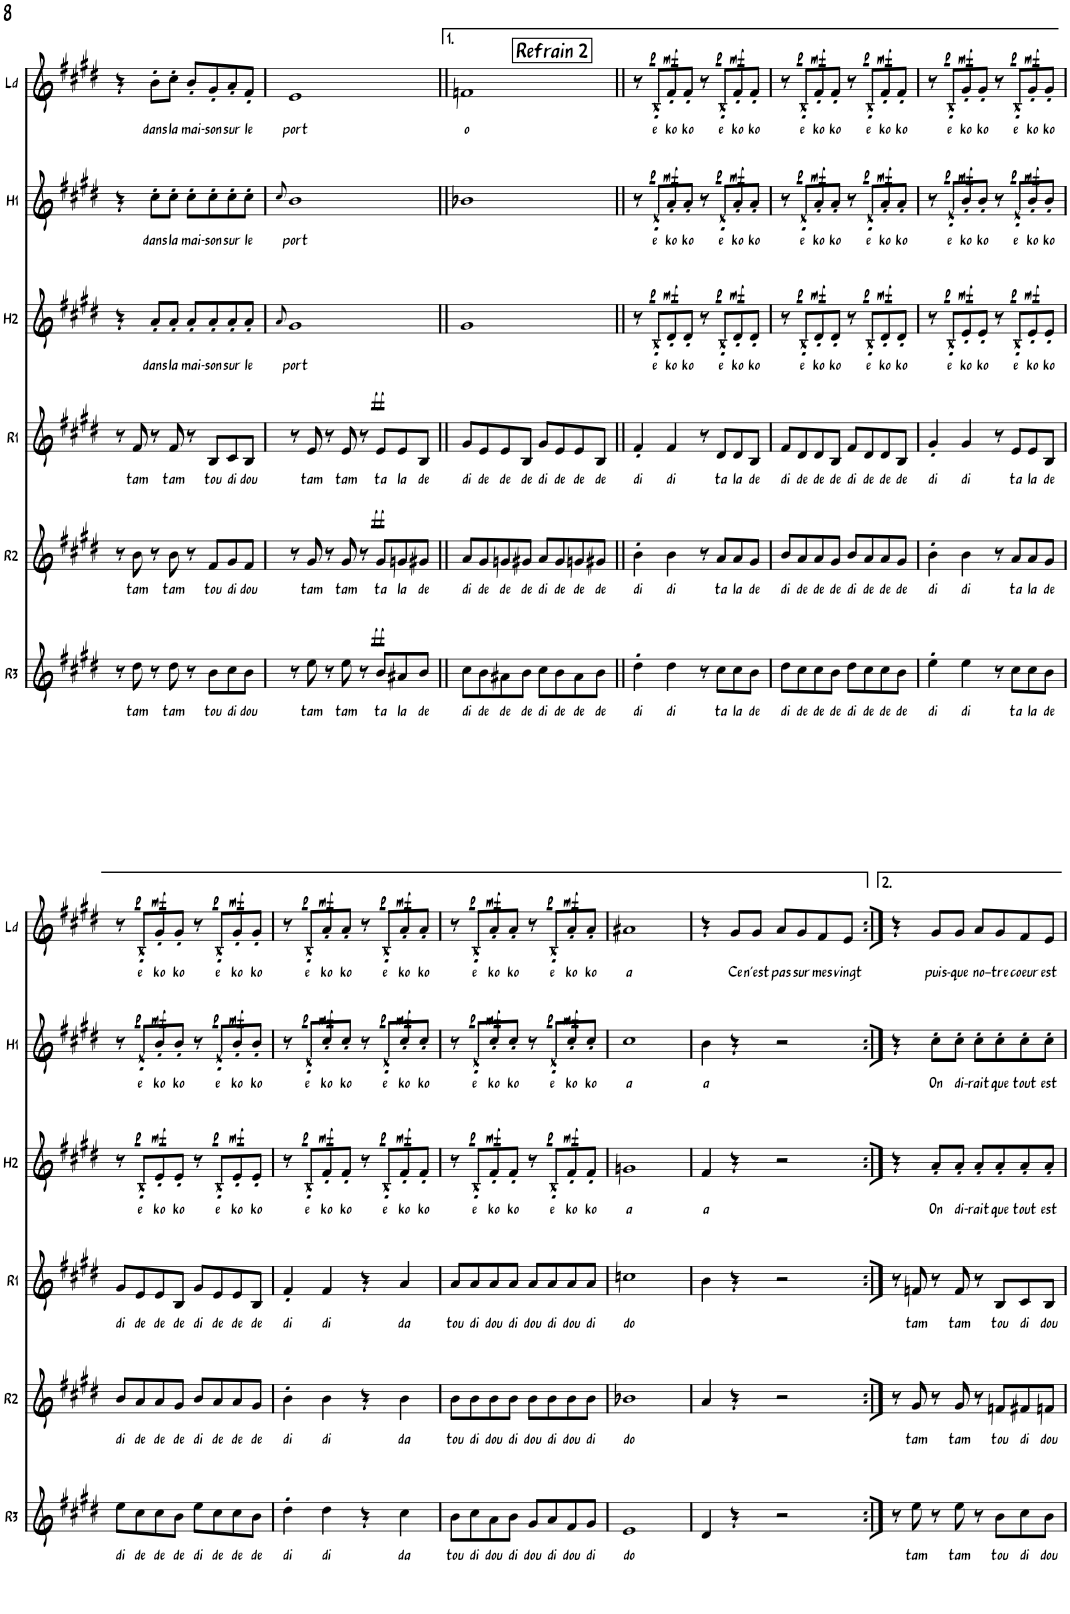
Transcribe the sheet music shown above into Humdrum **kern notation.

**kern	**kern	**text	**dynam	**kern	**text	**dynam	**kern	**text	**dynam	**kern	**text	**dynam	**kern	**text	**dynam	**kern	**text	**dynam
*part7	*part6	*part6	*part6	*part5	*part5	*part5	*part4	*part4	*part4	*part3	*part3	*part3	*part2	*part2	*part2	*part1	*part1	*part1
*staff7	*staff6	*staff6	*staff6	*staff5	*staff5	*staff5	*staff4	*staff4	*staff4	*staff3	*staff3	*staff3	*staff2	*staff2	*staff2	*staff1	*staff1	*staff1
*I"Basse	*I"Rythm3	*	*	*I"Rythm2	*	*	*I"Rythm1	*	*	*I"Harmo2	*	*	*I"Harmo1	*	*	*I"Lead	*	*
*I'Bs	*I'R3	*	*	*I'R2	*	*	*I'R1	*	*	*I'H2	*	*	*I'H1	*	*	*I'Ld	*	*
!!LO:PB:g=z
*clefF4	*clefG2	*	*	*clefG2	*	*	*clefG2	*	*	*clefG2	*	*	*clefG2	*	*	*clefG2	*	*
*Trd7c12	*	*	*	*	*	*	*	*	*	*	*	*	*	*	*	*	*	*
*k[f#c#g#d#]	*k[f#c#g#d#]	*	*	*k[f#c#g#d#]	*	*	*k[f#c#g#d#]	*	*	*k[f#c#g#d#]	*	*	*k[f#c#g#d#]	*	*	*k[f#c#g#d#]	*	*
*M4/4	*M4/4	*	*	*M4/4	*	*	*M4/4	*	*	*M4/4	*	*	*M4/4	*	*	*M4/4	*	*
=80	=80	=80	=80	=80	=80	=80	=80	=80	=80	=80	=80	=80	=80	=80	=80	=80	=80	=80
4BB	8r	.	.	8r	.	.	8r	.	.	4r	.	.	4r	.	.	4r	.	.
!	!	!LO:LY:b	!	!	!LO:LY:b	!	!	!LO:LY:b	!	!	!	!	!	!	!	!	!	!
.	8dd#\	tam	.	8b\	tam	.	8f#/	tam	.	.	.	.	.	.	.	.	.	.
!	!	!	!	!	!	!	!	!	!	!	!LO:LY:b	!	!	!LO:LY:b	!	!	!LO:LY:b	!
8r	8r	.	.	8r	.	.	8r	.	.	8a'/L	dans	.	8cc#'\L	dans	.	8b'\L	dans	.
!	!	!LO:LY:b	!	!	!LO:LY:b	!	!	!LO:LY:b	!	!	!LO:LY:b	!	!	!LO:LY:b	!	!	!LO:LY:b	!
8BB	8dd#\	tam	.	8b\	tam	.	8f#/	tam	.	8a'/J	la	.	8cc#'\J	la	.	8cc#'\J	la	.
!	!	!	!	!	!	!	!	!	!	!	!LO:LY:b	!	!	!LO:LY:b	!	!	!LO:LY:b	!
8r	8r	.	.	8r	.	.	8r	.	.	8a'/L	mai-	.	8cc#'\L	mai-	.	8b'/L	mai-	.
!	!	!LO:LY:b	!	!	!LO:LY:b	!	!	!LO:LY:b	!	!	!LO:LY:b	!	!	!LO:LY:b	!	!	!LO:LY:b	!
8BB	8b\L	tou	.	8f#/L	tou	.	8B/L	tou	.	8a'/	-son	.	8cc#'\	-son	.	8g#'/	-son	.
!	!	!LO:LY:b	!	!	!LO:LY:b	!	!	!LO:LY:b	!	!	!LO:LY:b	!	!	!LO:LY:b	!	!	!LO:LY:b	!
4r	8cc#\	di	.	8g#/	di	.	8c#/	di	.	8a'/	sur	.	8cc#'\	sur	.	8a'/	sur	.
!	!	!LO:LY:b	!	!	!LO:LY:b	!	!	!LO:LY:b	!	!	!LO:LY:b	!	!	!LO:LY:b	!	!	!LO:LY:b	!
.	8b\J	dou	.	8f#/J	dou	.	8B/J	dou	.	8a'/J	le	.	8cc#'\J	le	.	8f#'/J	le	.
=81	=81	=81	=81	=81	=81	=81	=81	=81	=81	=81	=81	=81	=81	=81	=81	=81	=81	=81
.	.	.	.	.	.	.	.	.	.	8qa/	.	.	8qcc#/	.	.	.	.	.
!	!	!	!	!	!	!	!	!	!	!	!LO:LY:b	!	!	!LO:LY:b	!	!	!LO:LY:b	!
4E	8r	.	.	8r	.	.	8r	.	.	1g#	port	.	1b	port	.	1e	port	.
!	!	!LO:LY:b	!	!	!LO:LY:b	!	!	!LO:LY:b	!	!	!	!	!	!	!	!	!	!
.	8ee\	tam	.	8g#/	tam	.	8e/	tam	.	.	.	.	.	.	.	.	.	.
8r	8r	.	.	8r	.	.	8r	.	.	.	.	.	.	.	.	.	.	.
!	!	!LO:LY:b	!	!	!LO:LY:b	!	!	!LO:LY:b	!	!	!	!	!	!	!	!	!	!
8E	8ee\	tam	.	8g#/	tam	.	8e/	tam	.	.	.	.	.	.	.	.	.	.
4E	8r	.	.	8r	.	.	8r	.	.	.	.	.	.	.	.	.	.	.
!	!	!LO:LY:b	!LO:DY:a	!	!LO:LY:b	!LO:DY:a	!	!LO:LY:b	!LO:DY:a	!	!	!	!	!	!	!	!	!
.	8b/L	ta	ff	8g#/L	ta	ff	8e/L	ta	ff	.	.	.	.	.	.	.	.	.
!	!	!LO:LY:b	!	!	!LO:LY:b	!	!	!LO:LY:b	!	!	!	!	!	!	!	!	!	!
4r	8a#X/	la	.	8gn/	la	.	8e/	la	.	.	.	.	.	.	.	.	.	.
!	!	!LO:LY:b	!	!	!LO:LY:b	!	!	!LO:LY:b	!	!	!	!	!	!	!	!	!	!
.	8b/J	de	.	8g#X/J	de	.	8B/J	de	.	.	.	.	.	.	.	.	.	.
!!LO:REH:place=s1:a:B:rj:fs=14:t=Refrain 2
=82||	=82||	=82||	=82||	=82||	=82||	=82||	=82||	=82||	=82||	=82||	=82||	=82||	=82||	=82||	=82||	=82||	=82||	=82||
!	!	!LO:LY:b	!	!	!LO:LY:b	!	!	!LO:LY:b	!	!	!	!	!	!	!	!	!LO:LY:b	!
4Fn	8cc#\L	di	.	8a/L	di	.	8g#/L	di	.	1g#	.	.	1b-X	.	.	1fn	o	.
!	!	!LO:LY:b	!	!	!LO:LY:b	!	!	!LO:LY:b	!	!	!	!	!	!	!	!	!	!
.	8b\	de	.	8g#/	de	.	8e/	de	.	.	.	.	.	.	.	.	.	.
!	!	!LO:LY:b	!	!	!LO:LY:b	!	!	!LO:LY:b	!	!	!	!	!	!	!	!	!	!
8r	8a#X\	de	.	8gn/	de	.	8e/	de	.	.	.	.	.	.	.	.	.	.
!	!	!LO:LY:b	!	!	!LO:LY:b	!	!	!LO:LY:b	!	!	!	!	!	!	!	!	!	!
8F	8b\J	de	.	8g#X/J	de	.	8B/J	de	.	.	.	.	.	.	.	.	.	.
!	!	!LO:LY:b	!	!	!LO:LY:b	!	!	!LO:LY:b	!	!	!	!	!	!	!	!	!	!
8r	8cc#\L	di	.	8a/L	di	.	8g#/L	di	.	.	.	.	.	.	.	.	.	.
!	!	!LO:LY:b	!	!	!LO:LY:b	!	!	!LO:LY:b	!	!	!	!	!	!	!	!	!	!
4F	8b\	de	.	8g#/	de	.	8e/	de	.	.	.	.	.	.	.	.	.	.
!	!	!LO:LY:b	!	!	!LO:LY:b	!	!	!LO:LY:b	!	!	!	!	!	!	!	!	!	!
.	8a#\	de	.	8gn/	de	.	8e/	de	.	.	.	.	.	.	.	.	.	.
!	!	!LO:LY:b	!	!	!LO:LY:b	!	!	!LO:LY:b	!	!	!	!	!	!	!	!	!	!
8r	8b\J	de	.	8g#X/J	de	.	8B/J	de	.	.	.	.	.	.	.	.	.	.
=83||	=83||	=83||	=83||	=83||	=83||	=83||	=83||	=83||	=83||	=83||	=83||	=83||	=83||	=83||	=83||	=83||	=83||	=83||
!	!	!LO:LY:b	!	!	!LO:LY:b	!	!	!LO:LY:b	!	!	!	!	!	!	!	!	!	!
4BB	4dd#'\	di	.	4b'\	di	.	4f#'/	di	.	8r	.	.	8r	.	.	8r	.	.
!	!	!	!	!	!	!	!	!	!	!	!LO:LY:b	!LO:DY:a	!	!LO:LY:b	!LO:DY:a	!	!LO:LY:b	!LO:DY:a
.	.	.	.	.	.	.	.	.	.	8B'/L	e	p	8d#'/L	e	p	8B'/L	e	p
!	!	!LO:LY:b	!	!	!LO:LY:b	!	!	!LO:LY:b	!	!	!LO:LY:b	!LO:DY:a	!	!LO:LY:b	!LO:DY:a	!	!LO:LY:b	!LO:DY:a
8r	4dd#\	di	.	4b\	di	.	4f#/	di	.	8d#'/	ko	mf	8a'/	ko	mf	8f#'/	ko	mf
!	!	!	!	!	!	!	!	!	!	!	!LO:LY:b	!	!	!LO:LY:b	!	!	!LO:LY:b	!
8BB	.	.	.	.	.	.	.	.	.	8d#'/J	ko	.	8a'/J	ko	.	8f#'/J	ko	.
4BB	8r	.	.	8r	.	.	8r	.	.	8r	.	.	8r	.	.	8r	.	.
!	!	!LO:LY:b	!	!	!LO:LY:b	!	!	!LO:LY:b	!	!	!LO:LY:b	!LO:DY:a	!	!LO:LY:b	!LO:DY:a	!	!LO:LY:b	!LO:DY:a
.	8cc#\L	ta	.	8a/L	ta	.	8d#/L	ta	.	8B'/L	e	p	8d#'/L	e	p	8B'/L	e	p
!	!	!LO:LY:b	!	!	!LO:LY:b	!	!	!LO:LY:b	!	!	!LO:LY:b	!LO:DY:a	!	!LO:LY:b	!LO:DY:a	!	!LO:LY:b	!LO:DY:a
4r	8cc#\	la	.	8a/	la	.	8d#/	la	.	8d#'/	ko	mf	8a'/	ko	mf	8f#'/	ko	mf
!	!	!LO:LY:b	!	!	!LO:LY:b	!	!	!LO:LY:b	!	!	!LO:LY:b	!	!	!LO:LY:b	!	!	!LO:LY:b	!
.	8b\J	de	.	8g#/J	de	.	8B/J	de	.	8d#'/J	ko	.	8a'/J	ko	.	8f#'/J	ko	.
=84	=84	=84	=84	=84	=84	=84	=84	=84	=84	=84	=84	=84	=84	=84	=84	=84	=84	=84
!	!	!LO:LY:b	!	!	!LO:LY:b	!	!	!LO:LY:b	!	!	!	!	!	!	!	!	!	!
4BB	8dd#\L	di	.	8b/L	di	.	8f#/L	di	.	8r	.	.	8r	.	.	8r	.	.
!	!	!LO:LY:b	!	!	!LO:LY:b	!	!	!LO:LY:b	!	!	!LO:LY:b	!LO:DY:a	!	!LO:LY:b	!LO:DY:a	!	!LO:LY:b	!LO:DY:a
.	8cc#\	de	.	8a/	de	.	8d#/	de	.	8B'/L	e	p	8d#'/L	e	p	8B'/L	e	p
!	!	!LO:LY:b	!	!	!LO:LY:b	!	!	!LO:LY:b	!	!	!LO:LY:b	!LO:DY:a	!	!LO:LY:b	!LO:DY:a	!	!LO:LY:b	!LO:DY:a
8r	8cc#\	de	.	8a/	de	.	8d#/	de	.	8d#'/	ko	mf	8a'/	ko	mf	8f#'/	ko	mf
!	!	!LO:LY:b	!	!	!LO:LY:b	!	!	!LO:LY:b	!	!	!LO:LY:b	!	!	!LO:LY:b	!	!	!LO:LY:b	!
8BB	8b\J	de	.	8g#/J	de	.	8B/J	de	.	8d#'/J	ko	.	8a'/J	ko	.	8f#'/J	ko	.
!	!	!LO:LY:b	!	!	!LO:LY:b	!	!	!LO:LY:b	!	!	!	!	!	!	!	!	!	!
8r	8dd#\L	di	.	8b/L	di	.	8f#/L	di	.	8r	.	.	8r	.	.	8r	.	.
!	!	!LO:LY:b	!	!	!LO:LY:b	!	!	!LO:LY:b	!	!	!LO:LY:b	!LO:DY:a	!	!LO:LY:b	!LO:DY:a	!	!LO:LY:b	!LO:DY:a
4BB	8cc#\	de	.	8a/	de	.	8d#/	de	.	8B'/L	e	p	8d#'/L	e	p	8B'/L	e	p
!	!	!LO:LY:b	!	!	!LO:LY:b	!	!	!LO:LY:b	!	!	!LO:LY:b	!LO:DY:a	!	!LO:LY:b	!LO:DY:a	!	!LO:LY:b	!LO:DY:a
.	8cc#\	de	.	8a/	de	.	8d#/	de	.	8d#'/	ko	mf	8a'/	ko	mf	8f#'/	ko	mf
!	!	!LO:LY:b	!	!	!LO:LY:b	!	!	!LO:LY:b	!	!	!LO:LY:b	!	!	!LO:LY:b	!	!	!LO:LY:b	!
8r	8b\J	de	.	8g#/J	de	.	8B/J	de	.	8d#'/J	ko	.	8a'/J	ko	.	8f#'/J	ko	.
=85	=85	=85	=85	=85	=85	=85	=85	=85	=85	=85	=85	=85	=85	=85	=85	=85	=85	=85
!	!	!LO:LY:b	!	!	!LO:LY:b	!	!	!LO:LY:b	!	!	!	!	!	!	!	!	!	!
4E	4ee'\	di	.	4b'\	di	.	4g#'/	di	.	8r	.	.	8r	.	.	8r	.	.
!	!	!	!	!	!	!	!	!	!	!	!LO:LY:b	!LO:DY:a	!	!LO:LY:b	!LO:DY:a	!	!LO:LY:b	!LO:DY:a
.	.	.	.	.	.	.	.	.	.	8B'/L	e	p	8e'/L	e	p	8B'/L	e	p
!	!	!LO:LY:b	!	!	!LO:LY:b	!	!	!LO:LY:b	!	!	!LO:LY:b	!LO:DY:a	!	!LO:LY:b	!LO:DY:a	!	!LO:LY:b	!LO:DY:a
8r	4ee\	di	.	4b\	di	.	4g#/	di	.	8e'/	ko	mf	8b'/	ko	mf	8g#'/	ko	mf
!	!	!	!	!	!	!	!	!	!	!	!LO:LY:b	!	!	!LO:LY:b	!	!	!LO:LY:b	!
8E	.	.	.	.	.	.	.	.	.	8e'/J	ko	.	8b'/J	ko	.	8g#'/J	ko	.
4E	8r	.	.	8r	.	.	8r	.	.	8r	.	.	8r	.	.	8r	.	.
!	!	!LO:LY:b	!	!	!LO:LY:b	!	!	!LO:LY:b	!	!	!LO:LY:b	!LO:DY:a	!	!LO:LY:b	!LO:DY:a	!	!LO:LY:b	!LO:DY:a
.	8cc#\L	ta	.	8a/L	ta	.	8e/L	ta	.	8B'/L	e	p	8e'/L	e	p	8B'/L	e	p
!	!	!LO:LY:b	!	!	!LO:LY:b	!	!	!LO:LY:b	!	!	!LO:LY:b	!LO:DY:a	!	!LO:LY:b	!LO:DY:a	!	!LO:LY:b	!LO:DY:a
4r	8cc#\	la	.	8a/	la	.	8e/	la	.	8e'/	ko	mf	8b'/	ko	mf	8g#'/	ko	mf
!	!	!LO:LY:b	!	!	!LO:LY:b	!	!	!LO:LY:b	!	!	!LO:LY:b	!	!	!LO:LY:b	!	!	!LO:LY:b	!
.	8b\J	de	.	8g#/J	de	.	8B/J	de	.	8e'/J	ko	.	8b'/J	ko	.	8g#'/J	ko	.
!!LO:LB:g=z
=86	=86	=86	=86	=86	=86	=86	=86	=86	=86	=86	=86	=86	=86	=86	=86	=86	=86	=86
!	!	!LO:LY:b	!	!	!LO:LY:b	!	!	!LO:LY:b	!	!	!	!	!	!	!	!	!	!
4E	8ee\L	di	.	8b/L	di	.	8g#/L	di	.	8r	.	.	8r	.	.	8r	.	.
!	!	!LO:LY:b	!	!	!LO:LY:b	!	!	!LO:LY:b	!	!	!LO:LY:b	!LO:DY:a	!	!LO:LY:b	!LO:DY:a	!	!LO:LY:b	!LO:DY:a
.	8cc#\	de	.	8a/	de	.	8e/	de	.	8B'/L	e	p	8e'/L	e	p	8B'/L	e	p
!	!	!LO:LY:b	!	!	!LO:LY:b	!	!	!LO:LY:b	!	!	!LO:LY:b	!LO:DY:a	!	!LO:LY:b	!LO:DY:a	!	!LO:LY:b	!LO:DY:a
8r	8cc#\	de	.	8a/	de	.	8e/	de	.	8e'/	ko	mf	8b'/	ko	mf	8g#'/	ko	mf
!	!	!LO:LY:b	!	!	!LO:LY:b	!	!	!LO:LY:b	!	!	!LO:LY:b	!	!	!LO:LY:b	!	!	!LO:LY:b	!
8E	8b\J	de	.	8g#/J	de	.	8B/J	de	.	8e'/J	ko	.	8b'/J	ko	.	8g#'/J	ko	.
!	!	!LO:LY:b	!	!	!LO:LY:b	!	!	!LO:LY:b	!	!	!	!	!	!	!	!	!	!
8r	8ee\L	di	.	8b/L	di	.	8g#/L	di	.	8r	.	.	8r	.	.	8r	.	.
!	!	!LO:LY:b	!	!	!LO:LY:b	!	!	!LO:LY:b	!	!	!LO:LY:b	!LO:DY:a	!	!LO:LY:b	!LO:DY:a	!	!LO:LY:b	!LO:DY:a
4E	8cc#\	de	.	8a/	de	.	8e/	de	.	8B'/L	e	p	8e'/L	e	p	8B'/L	e	p
!	!	!LO:LY:b	!	!	!LO:LY:b	!	!	!LO:LY:b	!	!	!LO:LY:b	!LO:DY:a	!	!LO:LY:b	!LO:DY:a	!	!LO:LY:b	!LO:DY:a
.	8cc#\	de	.	8a/	de	.	8e/	de	.	8e'/	ko	mf	8b'/	ko	mf	8g#'/	ko	mf
!	!	!LO:LY:b	!	!	!LO:LY:b	!	!	!LO:LY:b	!	!	!LO:LY:b	!	!	!LO:LY:b	!	!	!LO:LY:b	!
8r	8b\J	de	.	8g#/J	de	.	8B/J	de	.	8e'/J	ko	.	8b'/J	ko	.	8g#'/J	ko	.
=87	=87	=87	=87	=87	=87	=87	=87	=87	=87	=87	=87	=87	=87	=87	=87	=87	=87	=87
!	!	!LO:LY:b	!	!	!LO:LY:b	!	!	!LO:LY:b	!	!	!	!	!	!	!	!	!	!
4BB	4dd#'\	di	.	4b'\	di	.	4f#'/	di	.	8r	.	.	8r	.	.	8r	.	.
!	!	!	!	!	!	!	!	!	!	!	!LO:LY:b	!LO:DY:a	!	!LO:LY:b	!LO:DY:a	!	!LO:LY:b	!LO:DY:a
.	.	.	.	.	.	.	.	.	.	8B'/L	e	p	8d#'/L	e	p	8B'/L	e	p
!	!	!LO:LY:b	!	!	!LO:LY:b	!	!	!LO:LY:b	!	!	!LO:LY:b	!LO:DY:a	!	!LO:LY:b	!LO:DY:a	!	!LO:LY:b	!LO:DY:a
8r	4dd#\	di	.	4b\	di	.	4f#/	di	.	8f#'/	ko	mf	8cc#'/	ko	mf	8a'/	ko	mf
!	!	!	!	!	!	!	!	!	!	!	!LO:LY:b	!	!	!LO:LY:b	!	!	!LO:LY:b	!
8BB	.	.	.	.	.	.	.	.	.	8f#'/J	ko	.	8cc#'/J	ko	.	8a'/J	ko	.
4BB	4r	.	.	4r	.	.	4r	.	.	8r	.	.	8r	.	.	8r	.	.
!	!	!	!	!	!	!	!	!	!	!	!LO:LY:b	!LO:DY:a	!	!LO:LY:b	!LO:DY:a	!	!LO:LY:b	!LO:DY:a
.	.	.	.	.	.	.	.	.	.	8B'/L	e	p	8d#'/L	e	p	8B'/L	e	p
!	!	!LO:LY:b	!	!	!LO:LY:b	!	!	!LO:LY:b	!	!	!LO:LY:b	!LO:DY:a	!	!LO:LY:b	!LO:DY:a	!	!LO:LY:b	!LO:DY:a
4r	4cc#\	da	.	4b\	da	.	4a/	da	.	8f#'/	ko	mf	8cc#'/	ko	mf	8a'/	ko	mf
!	!	!	!	!	!	!	!	!	!	!	!LO:LY:b	!	!	!LO:LY:b	!	!	!LO:LY:b	!
.	.	.	.	.	.	.	.	.	.	8f#'/J	ko	.	8cc#'/J	ko	.	8a'/J	ko	.
=88	=88	=88	=88	=88	=88	=88	=88	=88	=88	=88	=88	=88	=88	=88	=88	=88	=88	=88
!	!	!LO:LY:b	!	!	!LO:LY:b	!	!	!LO:LY:b	!	!	!	!	!	!	!	!	!	!
4BB	8b\L	tou	.	8b\L	tou	.	8a/L	tou	.	8r	.	.	8r	.	.	8r	.	.
!	!	!LO:LY:b	!	!	!LO:LY:b	!	!	!LO:LY:b	!	!	!LO:LY:b	!LO:DY:a	!	!LO:LY:b	!LO:DY:a	!	!LO:LY:b	!LO:DY:a
.	8cc#\	di	.	8b\	di	.	8a/	di	.	8B'/L	e	p	8d#'/L	e	p	8B'/L	e	p
!	!	!LO:LY:b	!	!	!LO:LY:b	!	!	!LO:LY:b	!	!	!LO:LY:b	!LO:DY:a	!	!LO:LY:b	!LO:DY:a	!	!LO:LY:b	!LO:DY:a
8r	8a\	dou	.	8b\	dou	.	8a/	dou	.	8f#'/	ko	mf	8cc#'/	ko	mf	8a'/	ko	mf
!	!	!LO:LY:b	!	!	!LO:LY:b	!	!	!LO:LY:b	!	!	!LO:LY:b	!	!	!LO:LY:b	!	!	!LO:LY:b	!
8BB	8b\J	di	.	8b\J	di	.	8a/J	di	.	8f#'/J	ko	.	8cc#'/J	ko	.	8a'/J	ko	.
!	!	!LO:LY:b	!	!	!LO:LY:b	!	!	!LO:LY:b	!	!	!	!	!	!	!	!	!	!
8r	8g#/L	dou	.	8b\L	dou	.	8a/L	dou	.	8r	.	.	8r	.	.	8r	.	.
!	!	!LO:LY:b	!	!	!LO:LY:b	!	!	!LO:LY:b	!	!	!LO:LY:b	!LO:DY:a	!	!LO:LY:b	!LO:DY:a	!	!LO:LY:b	!LO:DY:a
4BB	8a/	di	.	8b\	di	.	8a/	di	.	8B'/L	e	p	8d#'/L	e	p	8B'/L	e	p
!	!	!LO:LY:b	!	!	!LO:LY:b	!	!	!LO:LY:b	!	!	!LO:LY:b	!LO:DY:a	!	!LO:LY:b	!LO:DY:a	!	!LO:LY:b	!LO:DY:a
.	8f#/	dou	.	8b\	dou	.	8a/	dou	.	8f#'/	ko	mf	8cc#'/	ko	mf	8a'/	ko	mf
!	!	!LO:LY:b	!	!	!LO:LY:b	!	!	!LO:LY:b	!	!	!LO:LY:b	!	!	!LO:LY:b	!	!	!LO:LY:b	!
8r	8g#/J	di	.	8b\J	di	.	8a/J	di	.	8f#'/J	ko	.	8cc#'/J	ko	.	8a'/J	ko	.
=89	=89	=89	=89	=89	=89	=89	=89	=89	=89	=89	=89	=89	=89	=89	=89	=89	=89	=89
!	!	!LO:LY:b	!	!	!LO:LY:b	!	!	!LO:LY:b	!	!	!LO:LY:b	!	!	!LO:LY:b	!	!	!LO:LY:b	!
4Cn	1e	do	.	1b-X	do	.	1ccn	do	.	1gn	a	.	1cc#	a	.	1a#X	a	.
8r	.	.	.	.	.	.	.	.	.	.	.	.	.	.	.	.	.	.
8C	.	.	.	.	.	.	.	.	.	.	.	.	.	.	.	.	.	.
4C	.	.	.	.	.	.	.	.	.	.	.	.	.	.	.	.	.	.
4r	.	.	.	.	.	.	.	.	.	.	.	.	.	.	.	.	.	.
=90	=90	=90	=90	=90	=90	=90	=90	=90	=90	=90	=90	=90	=90	=90	=90	=90	=90	=90
!	!	!	!	!	!	!	!	!	!	!	!LO:LY:b	!	!	!LO:LY:b	!	!	!	!
4BB	4d#/	.	.	4a/	.	.	4b\	.	.	4f#/	a	.	4b\	a	.	4r	.	.
!	!	!	!	!	!	!	!	!	!	!	!	!	!	!	!	!	!LO:LY:b	!
4r	4r	.	.	4r	.	.	4r	.	.	4r	.	.	4r	.	.	8g#/L	Ce	.
!	!	!	!	!	!	!	!	!	!	!	!	!	!	!	!	!	!LO:LY:b	!
.	.	.	.	.	.	.	.	.	.	.	.	.	.	.	.	8g#/J	n'est	.
!	!	!	!	!	!	!	!	!	!	!	!	!	!	!	!	!	!LO:LY:b	!
2r	2r	.	.	2r	.	.	2r	.	.	2r	.	.	2r	.	.	8a/L	pas	.
!	!	!	!	!	!	!	!	!	!	!	!	!	!	!	!	!	!LO:LY:b	!
.	.	.	.	.	.	.	.	.	.	.	.	.	.	.	.	8g#/	sur	.
!	!	!	!	!	!	!	!	!	!	!	!	!	!	!	!	!	!LO:LY:b	!
.	.	.	.	.	.	.	.	.	.	.	.	.	.	.	.	8f#/	mes	.
!	!	!	!	!	!	!	!	!	!	!	!	!	!	!	!	!	!LO:LY:b	!
.	.	.	.	.	.	.	.	.	.	.	.	.	.	.	.	8e/J	vingt	.
=91:|!	=91:|!	=91:|!	=91:|!	=91:|!	=91:|!	=91:|!	=91:|!	=91:|!	=91:|!	=91:|!	=91:|!	=91:|!	=91:|!	=91:|!	=91:|!	=91:|!	=91:|!	=91:|!
4Fn	8r	.	.	8r	.	.	8r	.	.	4r	.	.	4r	.	.	4r	.	.
!	!	!LO:LY:b	!	!	!LO:LY:b	!	!	!LO:LY:b	!	!	!	!	!	!	!	!	!	!
.	8ee\	tam	.	8g#/	tam	.	8fn/	tam	.	.	.	.	.	.	.	.	.	.
!	!	!	!	!	!	!	!	!	!	!	!LO:LY:b	!	!	!LO:LY:b	!	!	!LO:LY:b	!
8r	8r	.	.	8r	.	.	8r	.	.	8a'/L	On	.	8cc#'\L	On	.	8g#/L	puis-	.
!	!	!LO:LY:b	!	!	!LO:LY:b	!	!	!LO:LY:b	!	!	!LO:LY:b	!	!	!LO:LY:b	!	!	!LO:LY:b	!
8F	8ee\	tam	.	8g#/	tam	.	8f/	tam	.	8a'/J	di-	.	8cc#'\J	di-	.	8g#/J	que	.
!	!	!	!	!	!	!	!	!	!	!	!LO:LY:b	!	!	!LO:LY:b	!	!	!LO:LY:b	!
8r	8r	.	.	8r	.	.	8r	.	.	8a'/L	-rait	.	8cc#'\L	-rait	.	8a/L	no-	.
!	!	!LO:LY:b	!	!	!LO:LY:b	!	!	!LO:LY:b	!	!	!LO:LY:b	!	!	!LO:LY:b	!	!	!LO:LY:b	!
4F	8b\L	tou	.	8fn/L	tou	.	8B/L	tou	.	8a'/	que	.	8cc#'\	que	.	8g#/	-tre	.
!	!	!LO:LY:b	!	!	!LO:LY:b	!	!	!LO:LY:b	!	!	!LO:LY:b	!	!	!LO:LY:b	!	!	!LO:LY:b	!
.	8cc#\	di	.	8f#X/	di	.	8c#/	di	.	8a'/	tout	.	8cc#'\	tout	.	8f#/	coeur	.
!	!	!LO:LY:b	!	!	!LO:LY:b	!	!	!LO:LY:b	!	!	!LO:LY:b	!	!	!LO:LY:b	!	!	!LO:LY:b	!
8r	8b\J	dou	.	8fn/J	dou	.	8B/J	dou	.	8a'/J	est	.	8cc#'\J	est	.	8e/J	est	.
=	=	=	=	=	=	=	=	=	=	=	=	=	=	=	=	=	=	=
*-	*-	*-	*-	*-	*-	*-	*-	*-	*-	*-	*-	*-	*-	*-	*-	*-	*-	*-
